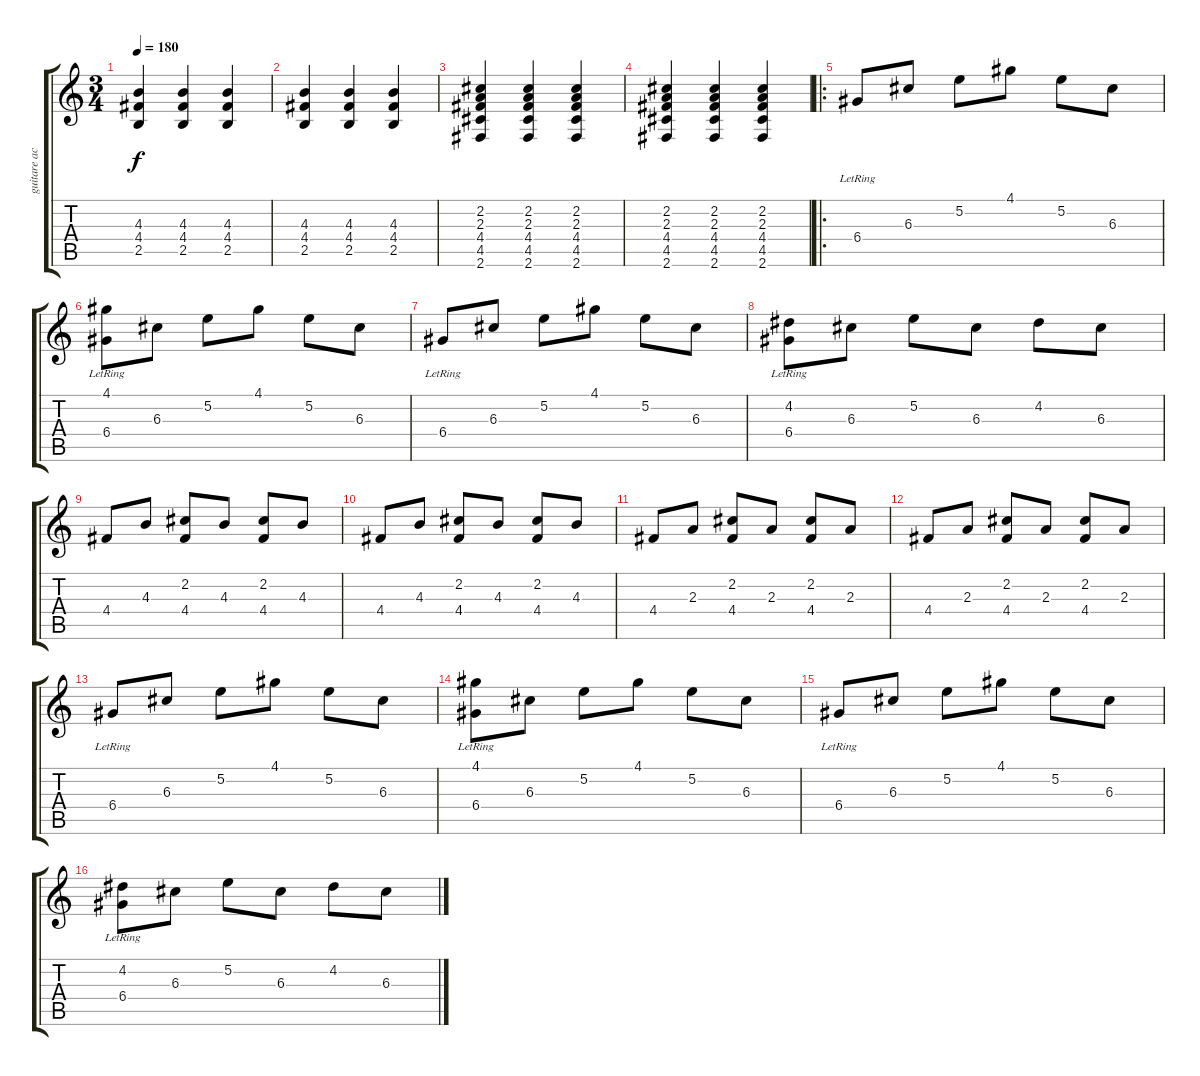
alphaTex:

\track ("guitare acoustique" "guitare ac") {instrument acousticguitarnylon}
\staff {score tabs}
\tuning (E4 B3 G3 D3 A2 E2) {hide}
\ts (3 4)
\tempo 180
\clef g2
\ks c
(4.3 4.4 2.5).4{dy f} (4.3 4.4 2.5).4 (4.3 4.4 2.5).4 |
(4.3 4.4 2.5).4 (4.3 4.4 2.5).4 (4.3 4.4 2.5).4 |
(2.2 2.3 4.4 4.5 2.6).4 (2.2 2.3 4.4 4.5 2.6).4 (2.2 2.3 4.4 4.5 2.6).4 |
(2.2 2.3 4.4 4.5 2.6).4 (2.2 2.3 4.4 4.5 2.6).4 (2.2 2.3 4.4 4.5 2.6).4 |
\ro
6.4{lr}.8 6.3.8 5.2.8 4.1.8 5.2.8 6.3.8 |
(4.1 6.4{lr}).8 6.3.8 5.2.8 4.1.8 5.2.8 6.3.8 |
6.4{lr}.8 6.3.8 5.2.8 4.1.8 5.2.8 6.3.8 |
(4.2 6.4{lr}).8 6.3.8 5.2.8 6.3.8 4.2.8 6.3.8 |
4.4.8 4.3.8 (2.2 4.4).8 4.3.8 (2.2 4.4).8 4.3.8 |
4.4.8 4.3.8 (2.2 4.4).8 4.3.8 (2.2 4.4).8 4.3.8 |
4.4.8 2.3.8 (2.2 4.4).8 2.3.8 (2.2 4.4).8 2.3.8 |
4.4.8 2.3.8 (2.2 4.4).8 2.3.8 (2.2 4.4).8 2.3.8 |
6.4{lr}.8 6.3.8 5.2.8 4.1.8 5.2.8 6.3.8 |
(4.1 6.4{lr}).8 6.3.8 5.2.8 4.1.8 5.2.8 6.3.8 |
6.4{lr}.8 6.3.8 5.2.8 4.1.8 5.2.8 6.3.8 |
(4.2 6.4{lr}).8 6.3.8 5.2.8 6.3.8 4.2.8 6.3.8
